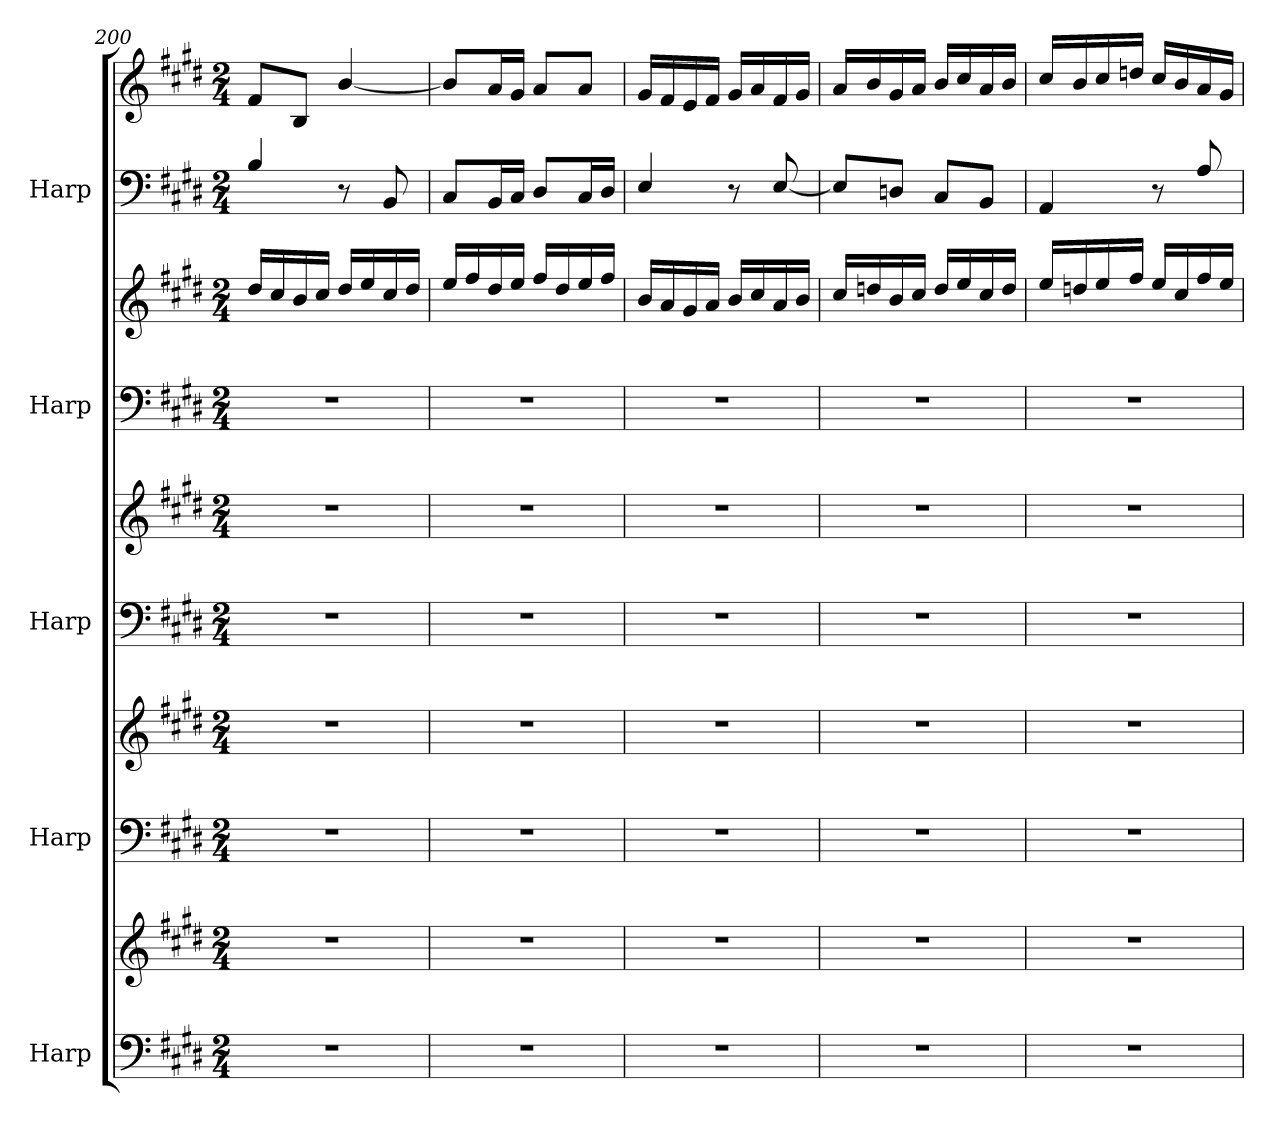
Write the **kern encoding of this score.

**kern	**kern	**kern	**kern	**kern	**kern	**kern	**kern	**kern	**kern
*part5	*part5	*part4	*part4	*part3	*part3	*part2	*part2	*part1	*part1
*staff10	*staff9	*staff8	*staff7	*staff6	*staff5	*staff4	*staff3	*staff2	*staff1
*I"Harp	*	*I"Harp	*	*I"Harp	*	*I"Harp	*	*I"Harp	*
*I'Hp	*	*I'Hp	*	*I'Hp	*	*I'Hp	*	*I'Hp	*
*clefF4	*clefG2	*clefF4	*clefG2	*clefF4	*clefG2	*clefF4	*clefG2	*clefF4	*clefG2
*k[f#c#g#d#]	*k[f#c#g#d#]	*k[f#c#g#d#]	*k[f#c#g#d#]	*k[f#c#g#d#]	*k[f#c#g#d#]	*k[f#c#g#d#]	*k[f#c#g#d#]	*k[f#c#g#d#]	*k[f#c#g#d#]
*M2/4	*M2/4	*M2/4	*M2/4	*M2/4	*M2/4	*M2/4	*M2/4	*M2/4	*M2/4
=200	=200	=200	=200	=200	=200	=200	=200	=200	=200
2r	2r	2r	2r	2r	2r	2r	16dd#/LL	4B/	8f#/L
.	.	.	.	.	.	.	16cc#/	.	.
.	.	.	.	.	.	.	16b/	.	8B/J
.	.	.	.	.	.	.	16cc#/JJ	.	.
.	.	.	.	.	.	.	16dd#/LL	8r	[4b/
.	.	.	.	.	.	.	16ee/	.	.
.	.	.	.	.	.	.	16cc#/	8BB/	.
.	.	.	.	.	.	.	16dd#/JJ	.	.
=201	=201	=201	=201	=201	=201	=201	=201	=201	=201
2r	2r	2r	2r	2r	2r	2r	16ee/LL	8C#/L	8b/L]
.	.	.	.	.	.	.	16ff#/	.	.
.	.	.	.	.	.	.	16dd#/	16BB/L	16a/L
.	.	.	.	.	.	.	16ee/JJ	16C#/JJ	16g#/JJ
.	.	.	.	.	.	.	16ff#/LL	8D#/L	8a/L
.	.	.	.	.	.	.	16dd#/	.	.
.	.	.	.	.	.	.	16ee/	16C#/L	8a/J
.	.	.	.	.	.	.	16ff#/JJ	16D#/JJ	.
!!LO:PB:g=z
=202	=202	=202	=202	=202	=202	=202	=202	=202	=202
2r	2r	2r	2r	2r	2r	2r	16b/LL	4E/	16g#/LL
.	.	.	.	.	.	.	16a/	.	16f#/
.	.	.	.	.	.	.	16g#/	.	16e/
.	.	.	.	.	.	.	16a/JJ	.	16f#/JJ
.	.	.	.	.	.	.	16b/LL	8r	16g#/LL
.	.	.	.	.	.	.	16cc#/	.	16a/
.	.	.	.	.	.	.	16a/	[8E/	16f#/
.	.	.	.	.	.	.	16b/JJ	.	16g#/JJ
=203	=203	=203	=203	=203	=203	=203	=203	=203	=203
2r	2r	2r	2r	2r	2r	2r	16cc#/LL	8E/L]	16a/LL
.	.	.	.	.	.	.	16ddn/	.	16b/
.	.	.	.	.	.	.	16b/	8Dn/J	16g#/
.	.	.	.	.	.	.	16cc#/JJ	.	16a/JJ
.	.	.	.	.	.	.	16dd/LL	8C#/L	16b/LL
.	.	.	.	.	.	.	16ee/	.	16cc#/
.	.	.	.	.	.	.	16cc#/	8BB/J	16a/
.	.	.	.	.	.	.	16dd/JJ	.	16b/JJ
=204	=204	=204	=204	=204	=204	=204	=204	=204	=204
2r	2r	2r	2r	2r	2r	2r	16ee/LL	4AA/	16cc#/LL
.	.	.	.	.	.	.	16ddn/	.	16b/
.	.	.	.	.	.	.	16ee/	.	16cc#/
.	.	.	.	.	.	.	16ff#/JJ	.	16ddn/JJ
.	.	.	.	.	.	.	16ee/LL	8r	16cc#/LL
.	.	.	.	.	.	.	16cc#/	.	16b/
.	.	.	.	.	.	.	16ff#/	8A/	16a/
.	.	.	.	.	.	.	16ee/JJ	.	16g#/JJ
=	=	=	=	=	=	=	=	=	=
*-	*-	*-	*-	*-	*-	*-	*-	*-	*-
